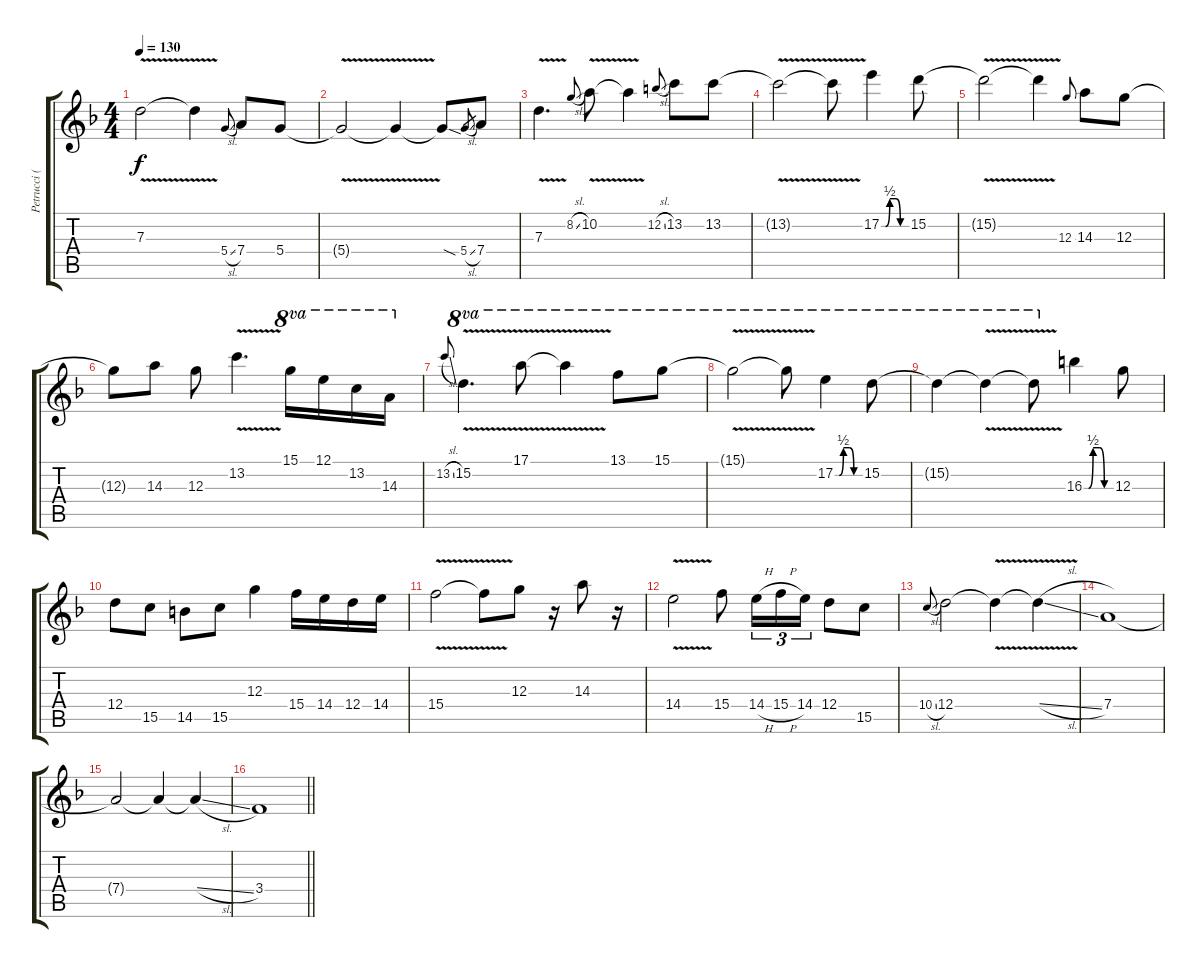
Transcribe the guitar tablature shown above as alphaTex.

\track ("Petrucci (guitar one)" "Petrucci (") {instrument distortionguitar}
\staff {score tabs}
\tuning (E4 B3 G3 D3 A2 E2) {hide}
\ts (4 4)
\tempo 130
\clef g2
\ks dminor
7.3{v t}.2{dy f} 7.3{t}.4 5.4{sl}.8{gr onbeat} 7.4.8 5.4.8 |
5.4{v t}.2 5.4{t}.4 5.4{sod t}.8 5.4{sl}.8{gr} 7.4.8 |
7.3{v}.4{d} 8.2{sl}.8{gr onbeat} 10.2{v}.8 10.2{t}.4 12.2{sl}.8{gr onbeat} 13.2.8 13.2.8 |
13.2{v t}.2 13.2{t}.8 17.2{be (custom 0 0 10 0 20 2 35 2 45 0 60 0)}.4 15.2.8 |
15.2{v t}.2 15.2{t}.4 12.3.8{gr onbeat} 14.3.8 12.3.8 |
12.3{t}.8 14.3.8 12.3.8 13.2{v}.4{d} 15.1.16{ot 8va} 12.1.16{ot 8va} 13.2.16{ot 8va} 14.3.16{ot 8va} |
13.2{sl}.8{gr onbeat} 15.2{v}.4{d ot 8va} 17.1{v}.8{ot 8va} 17.1{t}.4{ot 8va} 13.1.8{ot 8va} 15.1.8{ot 8va} |
15.1{v t}.2{ot 8va} 15.1{t}.8{ot 8va} 17.2{be (custom 0 0 10 0 20 2 35 2 45 0 60 0)}.4{ot 8va} 15.2.8{ot 8va} |
15.2{t}.4{ot 8va} 15.2{v t}.4{ot 8va} 15.2{t}.8{ot 8va} 16.3{be (custom 0 0 10 0 20 2 35 2 45 0 60 0)}.4 12.3.8 |
12.4.8 15.5.8 14.5.8 15.5.8 12.3.4 15.4.16 14.4.16 12.4.16 14.4.16 |
15.4{v}.2 15.4{t}.8 12.3.8 r.16 14.3.8 r.16 |
14.4{v}.2 15.4.8 14.4{h}.16{tu (3 2)} 15.4{h}.16{tu (3 2)} 14.4.16{tu (3 2)} 12.4.8 15.5.8 |
10.4{sl}.8{gr onbeat} 12.4.2 12.4{v t}.4 12.4{sl t}.4 |
7.4.1 |
7.4{t}.2{volume 6} 7.4{t}.4 7.4{sl t}.4 |
\barLineRight lightlight
3.4.1
